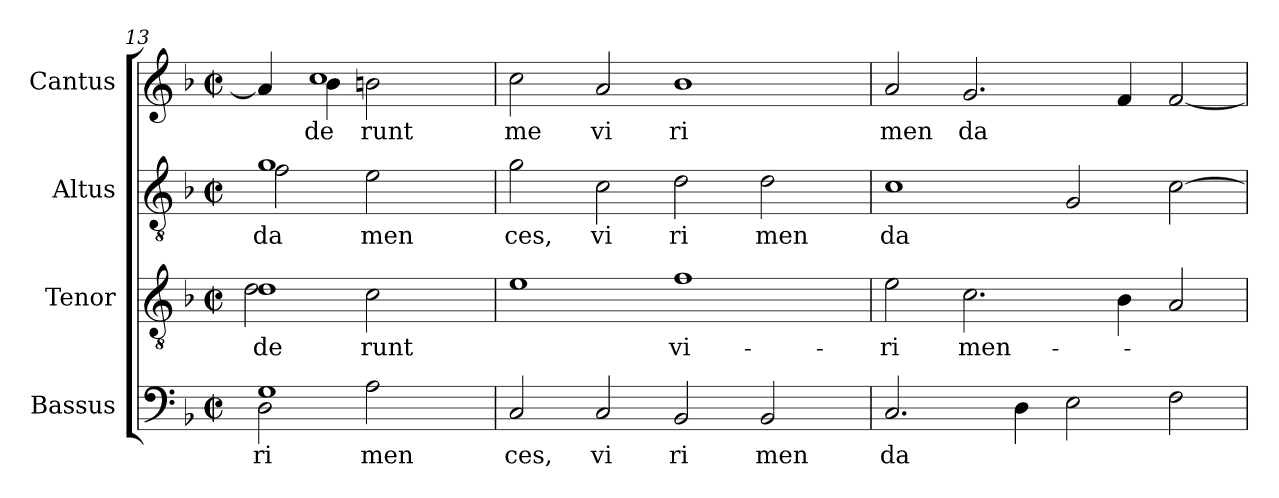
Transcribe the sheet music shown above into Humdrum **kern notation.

**kern	**text	**kern	**text	**kern	**text	**kern	**text
*part4	*part4	*part3	*part3	*part2	*part2	*part1	*part1
*staff4	*staff4	*staff3	*staff3	*staff2	*staff2	*staff1	*staff1
*I"Bassus	*	*I"Tenor	*	*I"Altus	*	*I"Cantus	*
*clefF4	*	*clefGv2	*	*clefGv2	*	*clefG2	*
*k[b-]	*	*k[b-]	*	*k[b-]	*	*k[b-]	*
*F:	*	*F:	*	*F:	*	*F:	*
*M2/2	*	*M2/2	*	*M2/2	*	*M2/2	*
*met(c|)	*	*met(c|)	*	*met(c|)	*	*met(c|)	*
=13	=13	=13	=13	=13	=13	=13	=13
!	!LO:LY:b:cj	!	!	!	!	!	!
*^	*	*	*	*	*	*	*
!	!	!LO:LY:b:cj	!	!LO:LY:b:cj	!	!	!	!
*	*	*	*^	*	*	*	*	*
!	!	!	!	!	!LO:LY:b:cj	!	!LO:LY:b:cj	!	!
*	*	*	*	*	*	*^	*	*^	*
1G	2D\	ri	1d	2d\	de	1g	2f\	da	4a/]	4ryy	.
!	!	!	!	!	!	!	!	!	!	!	!LO:LY:b:cj
.	.	.	.	.	.	.	.	.	1cc	4b-\	de
!	!	!LO:LY:b:cj	!	!	!LO:LY:b:cj	!	!	!LO:LY:b:cj	!	!	!LO:LY:b:cj
.	2A\	men	.	2c\	runt	.	2e\	men	.	2b\	runt
4ryy	4ryy	.	4ryy	4ryy	.	4ryy	4ryy	.	.	4ryy	.
!!LO:LB:g=z
=14	=14	=14	=14	=14	=14	=14	=14	=14	=14	=14	=14
!	!	!LO:LY:b:cj	!	!	!	!	!	!LO:LY:b:cj	!	!	!LO:LY:b:cj
*	*	*	*v	*v	*	*	*	*	*v	*v	*
*	*	*	*	*	*v	*v	*	*	*
2C/	64ryy	ces,	1e	.	2g\	ces,	2cc\	me
.	1ryy	.	.	.	.	.	.	.
!	!	!LO:LY:b:cj	!	!	!	!LO:LY:b:cj	!	!LO:LY:b:cj
2C/	.	vi	.	.	2c\	vi	2a/	vi
!	!	!LO:LY:b:cj	!	!LO:LY:b:cj	!	!LO:LY:b:cj	!	!LO:LY:b:cj
2BB-/	.	ri	1f	vi-	2d\	ri	1b-	ri
.	2ryy	.	.	.	.	.	.	.
!	!	!LO:LY:b:cj	!	!	!	!LO:LY:b:cj	!	!
2BB-/	.	men	.	.	2d\	men	.	.
.	4ryy	.	.	.	.	.	.	.
.	8...ryy	.	.	.	.	.	.	.
=15	=15	=15	=15	=15	=15	=15	=15	=15
!	!	!LO:LY:b:cj	!	!LO:LY:b:cj	!	!LO:LY:b:cj	!	!LO:LY:b:cj
*v	*v	*	*	*	*	*	*	*
2.C/	da	2e\	-ri	1c	da	2a/	men
!	!	!	!LO:LY:b	!	!	!	!LO:LY:b:cj
.	.	2.c\	men-	.	.	2.g/	da
4D\	.	.	.	.	.	.	.
2E\	.	.	.	2G/	.	.	.
.	.	4B-\	.	.	.	4f/	.
2F\	.	2A/	.	[>2c\	.	[<2f/	.
=	=	=	=	=	=	=	=
*-	*-	*-	*-	*-	*-	*-	*-
